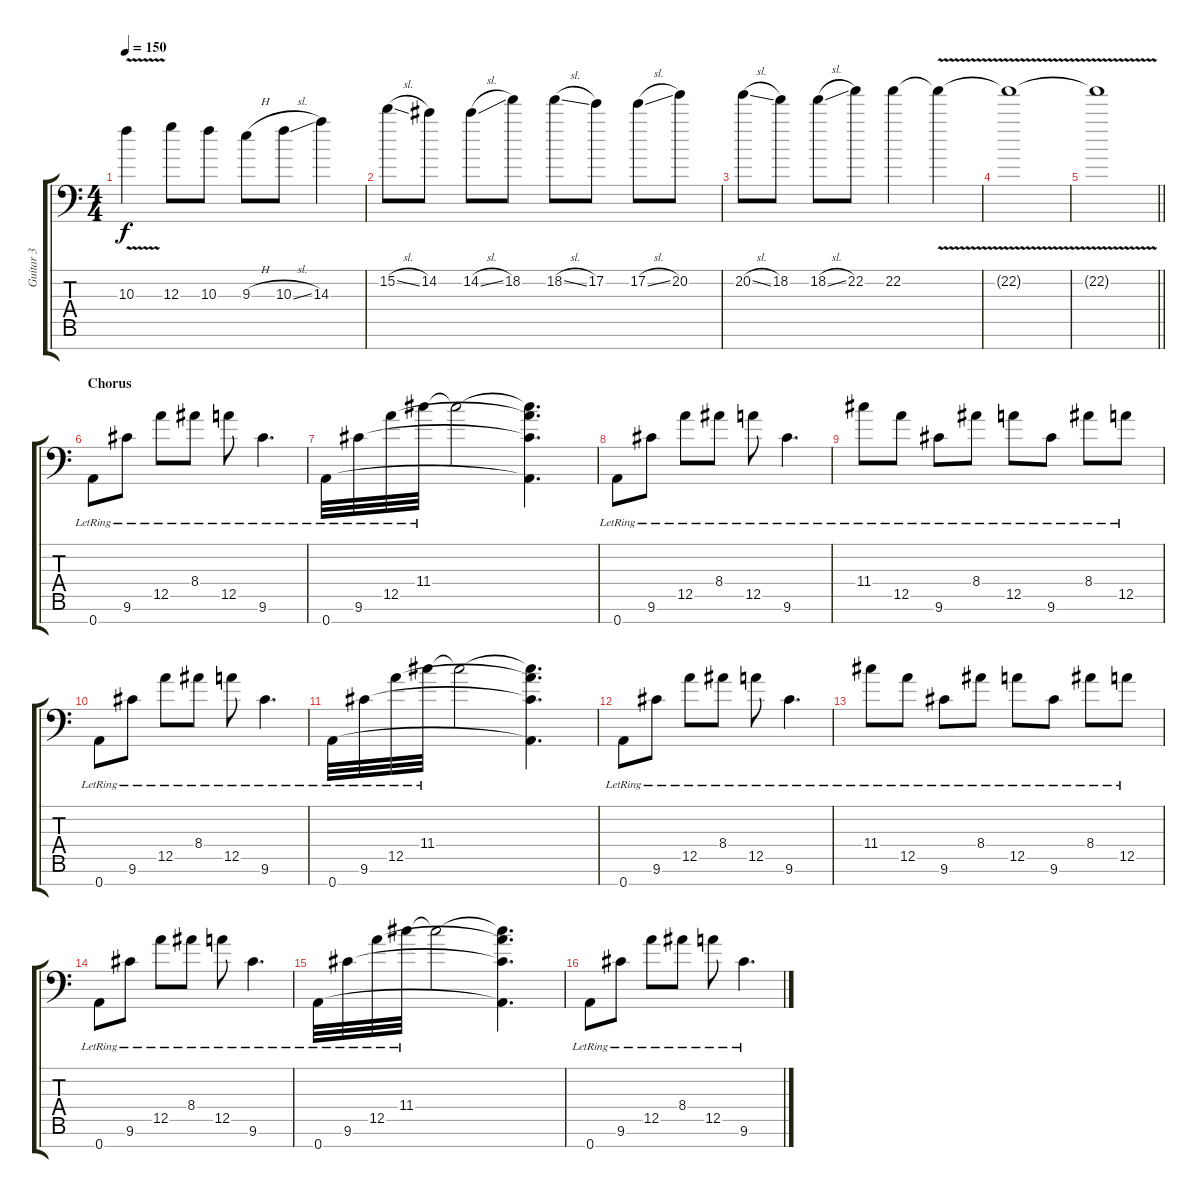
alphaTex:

\track ("Guitar 3" "Guitar 3") {instrument distortionguitar}
\staff {score tabs}
\tuning (E4 B3 G3 D3 A2 E2 A1) {hide}
\ts (4 4)
\tempo 150
\clef f4
\ks c
10.3{v t}.4{dy f} 12.3.8 10.3.8 9.3{h}.8 10.3{sl}.8 14.3.4 |
15.2{sl}.8 14.2.8 14.2{sl}.8 18.2.8 18.2{sl}.8 17.2.8 17.2{sl}.8 20.2.8 |
20.2{sl}.8 18.2.8 18.2{sl}.8 22.2.8 22.2.4 22.2{v t}.4 |
22.2{v t}.1{volume 0} |
\barLineRight lightlight
22.2{t}.1 |
\section ("" "Chorus")
0.7{lr}.8{volume 14} 9.6{lr}.8 12.5{lr}.8 8.4{lr}.8 12.5{lr}.8 9.6{lr}.4{d} |
0.7{lr}.32 9.6{lr}.32 12.5{lr}.32 11.4{lr}.32 11.4{t}.2 (11.4{t} 12.5{t} 9.6{t} 0.7{t}).4{d} |
0.7{lr}.8 9.6{lr}.8 12.5{lr}.8 8.4{lr}.8 12.5{lr}.8 9.6{lr}.4{d} |
11.4{lr}.8 12.5{lr}.8 9.6{lr}.8 8.4{lr}.8 12.5{lr}.8 9.6{lr}.8 8.4{lr}.8 12.5{lr}.8 |
0.7{lr}.8 9.6{lr}.8 12.5{lr}.8 8.4{lr}.8 12.5{lr}.8 9.6{lr}.4{d} |
0.7{lr}.32 9.6{lr}.32 12.5{lr}.32 11.4{lr}.32 11.4{t}.2 (11.4{t} 12.5{t} 9.6{t} 0.7{t}).4{d} |
0.7{lr}.8 9.6{lr}.8 12.5{lr}.8 8.4{lr}.8 12.5{lr}.8 9.6{lr}.4{d} |
11.4{lr}.8 12.5{lr}.8 9.6{lr}.8 8.4{lr}.8 12.5{lr}.8 9.6{lr}.8 8.4{lr}.8 12.5{lr}.8 |
0.7{lr}.8 9.6{lr}.8 12.5{lr}.8 8.4{lr}.8 12.5{lr}.8 9.6{lr}.4{d} |
0.7{lr}.32 9.6{lr}.32 12.5{lr}.32 11.4{lr}.32 11.4{t}.2 (11.4{t} 12.5{t} 9.6{t} 0.7{t}).4{d} |
0.7{lr}.8 9.6{lr}.8 12.5{lr}.8 8.4{lr}.8 12.5{lr}.8 9.6{lr}.4{d}
